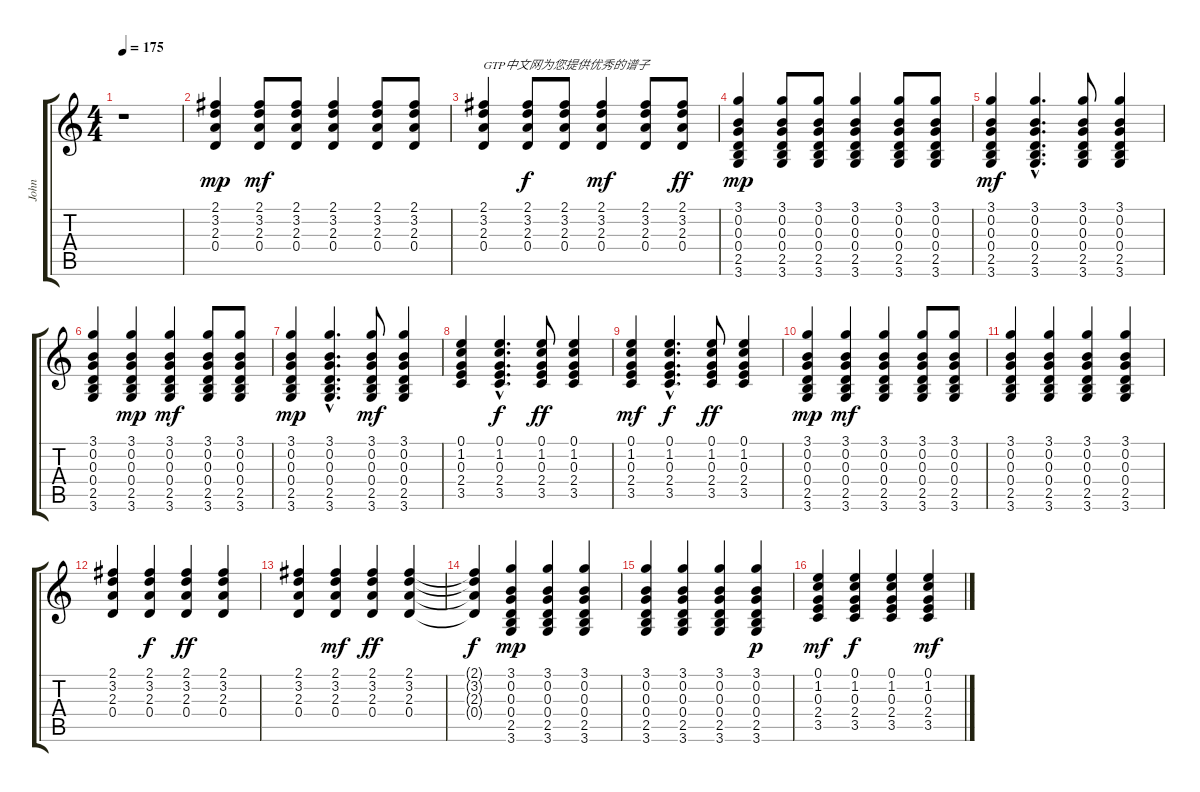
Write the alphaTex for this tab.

\track ("John " "John ") {instrument acousticguitarsteel}
\staff {score tabs}
\tuning (E4 B3 G3 D3 A2 E2) {hide}
\ts (4 4)
\tempo 175
\clef g2
\ks c
r.1{dy mp instrument acousticguitarsteel} |
(2.1 3.2 2.3 0.4).4 (2.1 3.2 2.3 0.4).8{dy mf} (2.1 3.2 2.3 0.4).8 (2.1 3.2 2.3 0.4).4 (2.1 3.2 2.3 0.4).8 (2.1 3.2 2.3 0.4).8 |
(2.1 3.2 2.3 0.4).4{txt "GTP中文网为您提供优秀的谱子"} (2.1 3.2 2.3 0.4).8{dy f} (2.1 3.2 2.3 0.4).8 (2.1 3.2 2.3 0.4).4{dy mf} (2.1 3.2 2.3 0.4).8 (2.1 3.2 2.3 0.4).8{dy ff} |
(3.1 0.2 0.3 0.4 2.5 3.6).4{dy mp} (3.1 0.2 0.3 0.4 2.5 3.6).8 (3.1 0.2 0.3 0.4 2.5 3.6).8 (3.1 0.2 0.3 0.4 2.5 3.6).4 (3.1 0.2 0.3 0.4 2.5 3.6).8 (3.1 0.2 0.3 0.4 2.5 3.6).8 |
(3.1 0.2 0.3 0.4 2.5 3.6).4{dy mf} (3.1{hac} 0.2{hac} 0.3{hac} 0.4{hac} 2.5{hac} 3.6{hac}).4{d} (3.1 0.2 0.3 0.4 2.5 3.6).8 (3.1 0.2 0.3 0.4 2.5 3.6).4 |
(3.1 0.2 0.3 0.4 2.5 3.6).4 (3.1 0.2 0.3 0.4 2.5 3.6).4{dy mp} (3.1 0.2 0.3 0.4 2.5 3.6).4{dy mf} (3.1 0.2 0.3 0.4 2.5 3.6).8 (3.1 0.2 0.3 0.4 2.5 3.6).8 |
(3.1 0.2 0.3 0.4 2.5 3.6).4{dy mp} (3.1{hac} 0.2{hac} 0.3{hac} 0.4{hac} 2.5{hac} 3.6{hac}).4{d} (3.1 0.2 0.3 0.4 2.5 3.6).8{dy mf} (3.1 0.2 0.3 0.4 2.5 3.6).4 |
(0.1 1.2 0.3 2.4 3.5).4 (0.1{hac} 1.2{hac} 0.3{hac} 2.4{hac} 3.5{hac}).4{d dy f} (0.1 1.2 0.3 2.4 3.5).8{dy ff} (0.1 1.2 0.3 2.4 3.5).4 |
(0.1 1.2 0.3 2.4 3.5).4{dy mf} (0.1{hac} 1.2{hac} 0.3{hac} 2.4{hac} 3.5{hac}).4{d dy f} (0.1 1.2 0.3 2.4 3.5).8{dy ff} (0.1 1.2 0.3 2.4 3.5).4 |
(3.1 0.2 0.3 0.4 2.5 3.6).4{dy mp} (3.1 0.2 0.3 0.4 2.5 3.6).4{dy mf} (3.1 0.2 0.3 0.4 2.5 3.6).4 (3.1 0.2 0.3 0.4 2.5 3.6).8 (3.1 0.2 0.3 0.4 2.5 3.6).8 |
(3.1 0.2 0.3 0.4 2.5 3.6).4 (3.1 0.2 0.3 0.4 2.5 3.6).4 (3.1 0.2 0.3 0.4 2.5 3.6).4 (3.1 0.2 0.3 0.4 2.5 3.6).4 |
(2.1 3.2 2.3 0.4).4 (2.1 3.2 2.3 0.4).4{dy f} (2.1 3.2 2.3 0.4).4{dy ff} (2.1 3.2 2.3 0.4).4 |
(2.1 3.2 2.3 0.4).4 (2.1 3.2 2.3 0.4).4{dy mf} (2.1 3.2 2.3 0.4).4{dy ff} (2.1 3.2 2.3 0.4).4 |
(2.1{t} 3.2{t} 2.3{t} 0.4{t}).4{dy f} (3.1 0.2 0.3 0.4 2.5 3.6).4{dy mp} (3.1 0.2 0.3 0.4 2.5 3.6).4 (3.1 0.2 0.3 0.4 2.5 3.6).4 |
(3.1 0.2 0.3 0.4 2.5 3.6).4 (3.1 0.2 0.3 0.4 2.5 3.6).4 (3.1 0.2 0.3 0.4 2.5 3.6).4 (3.1 0.2 0.3 0.4 2.5 3.6).4{dy p} |
(0.1 1.2 0.3 2.4 3.5).4{dy mf} (0.1 1.2 0.3 2.4 3.5).4{dy f} (0.1 1.2 0.3 2.4 3.5).4 (0.1 1.2 0.3 2.4 3.5).4{dy mf}
